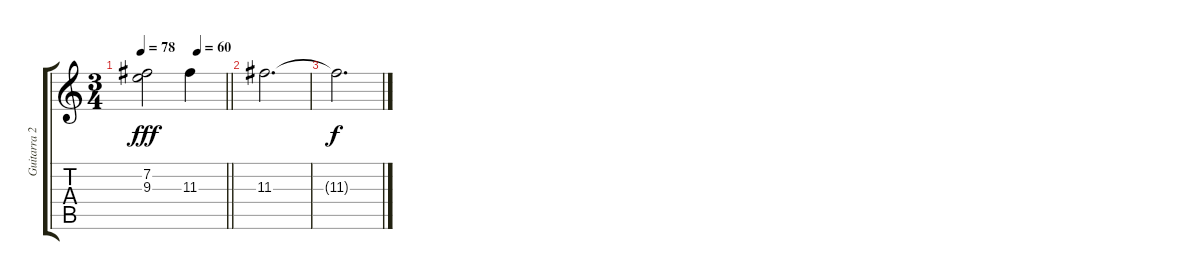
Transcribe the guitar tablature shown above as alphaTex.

\track ("Guitarra 2" "Guitarra 2") {instrument overdrivenguitar}
\staff {score tabs}
\tuning (E4 B3 G3 D3 A2 E2) {hide}
\ts (3 4)
\tempo 78
\tempo (60 0.6666666666666666)
\clef g2
\barLineRight lightlight
\ks c
(7.2 9.3).2{dy fff} 11.3.4 |
11.3.2{d} |
11.3{t}.2{d dy f}
